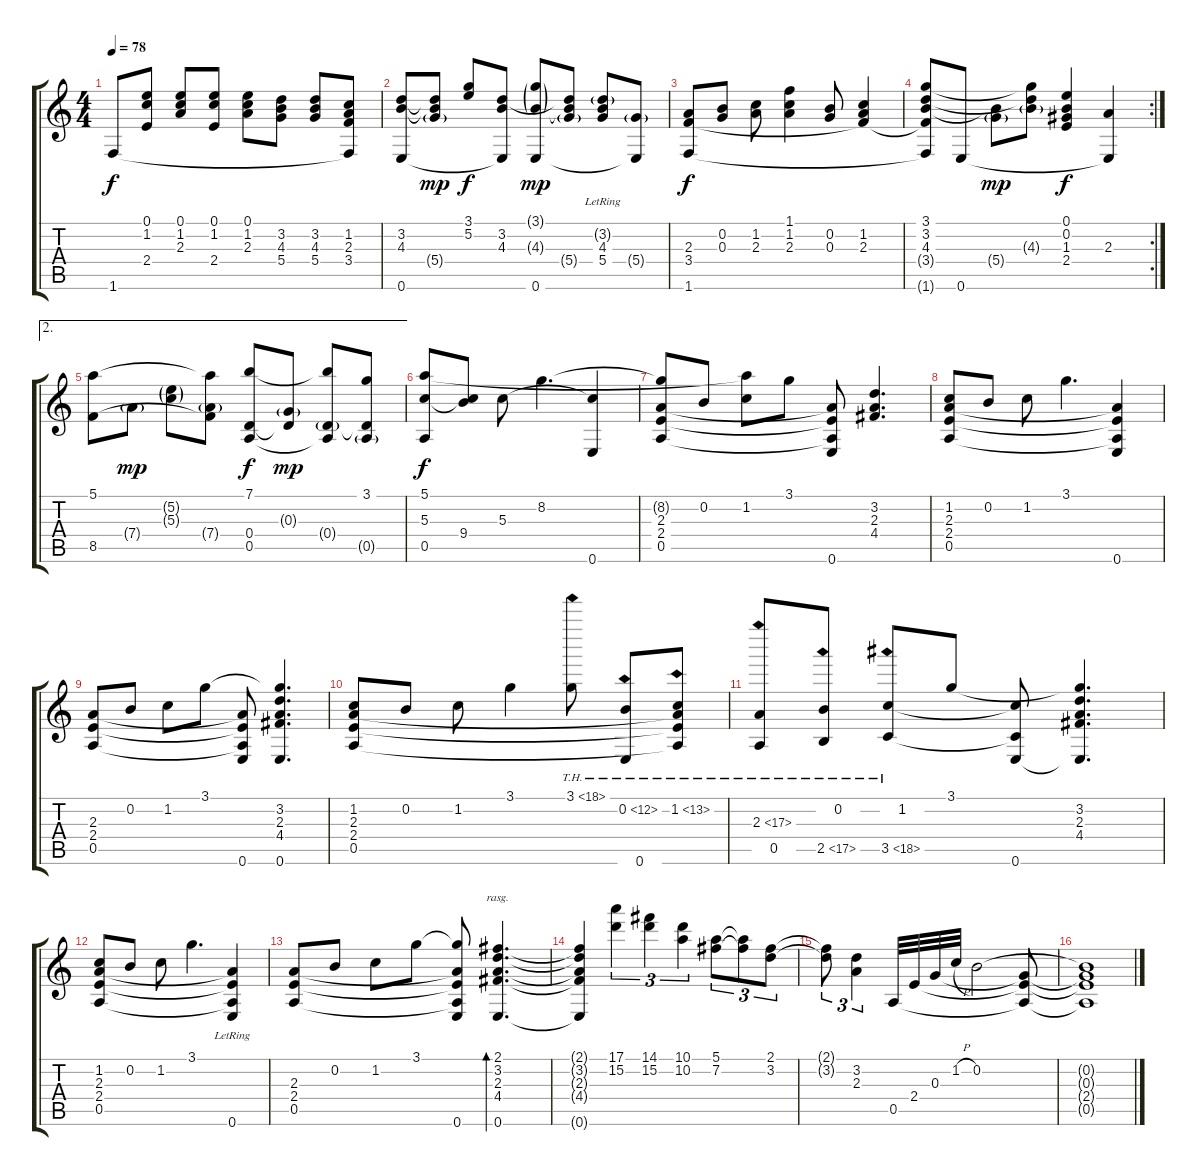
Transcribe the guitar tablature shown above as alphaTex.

\track "" {instrument acousticguitarsteel}
\staff {score tabs}
\tuning (E4 B3 G3 D3 A2 E2) {hide}
\ts (4 4)
\tempo 78
\clef g2
\ks c
1.6.8{dy f} (0.1 1.2 2.4).8 (0.1 1.2 2.3).8 (0.1 1.2 2.4).8 (0.1 1.2 2.3).8 (3.2 4.3 5.4).8 (3.2 4.3 5.4).8 (1.2 2.3 3.4 1.6{t}).8 |
(3.2 4.3 0.6).8 (3.2{t} 4.3{t} 5.4{g}).8{dy mp} (3.1 5.2).8{dy f} (3.2 4.3 0.6{t}).8 (3.1{g} 4.3{g} 0.6).8{dy mp} (3.2{t} 4.3{t} 5.4{g}).8 (3.2{g} 4.3{lr} 5.4{lr}).8 (5.4{g} 0.6{t}).8 |
(2.3 3.4 1.6).8{dy f} (0.2 0.3).8 (1.2 2.3).8 (1.1 1.2 2.3).4 (0.2 0.3).8 (1.2 2.3 3.4{t}).4 |
\rc 2
(3.1 3.2 4.3 3.4{t} 1.6{t}).8 0.6.8 (4.3{t} 5.4{g}).8{dy mp} (3.1{t} 3.2{t} 4.3{g}).8 (0.1 0.2 1.3 2.4).4{dy f} (2.3 0.6{t}).4 |
\ae 2
(5.1 8.5).8 7.4{g}.8{dy mp} (5.2{g} 5.3{g}).8 (5.1{t} 7.4{g} 8.5{t}).8 (7.1 0.4 0.5).8{dy f} (0.3{g} 0.4{t}).8{dy mp} (7.1{t} 0.4{g} 0.5{t}).8 (3.1 0.4{t} 0.5{g}).8 |
(5.1 5.3 0.5).8{dy f} (5.3{t} 9.4).8 5.3.8 8.2.4{d} (5.3{t} 0.6).4 |
(8.2{t} 2.3 2.4 0.5).8 0.2.8 (5.1{t} 1.2).8 3.1.8 (2.3{t} 2.4{t} 0.5{t} 0.6).8 (3.2 2.3 4.4).4{d} |
(1.2 2.3 2.4 0.5).8 0.2.8 1.2.8 3.1.4{d} (2.3{t} 2.4{t} 0.5{t} 0.6).4 |
(2.3 2.4 0.5).8 0.2.8 1.2.8 3.1.8 (2.3{t} 2.4{t} 0.5{t} 0.6).8 (3.1{t} 3.2 2.3 4.4 0.6).4{d} |
(1.2 2.3 2.4 0.5).8 0.2.8 1.2.8 3.1.4 3.1{th 15}.8 (0.2{th 12} 0.6).8 (1.2{th 12} 2.3{t} 2.4{t} 0.5{t}).8 |
(2.3{th 15} 0.5).8 (0.2 2.5{th 15}).8 (1.2 3.5{th 15}).8 3.1.8 (1.2{t} 3.5{t} 0.6).8 (3.1{t} 3.2 2.3 4.4 0.6{t}).4{d} |
(1.2 2.3 2.4 0.5).8 0.2.8 1.2.8 3.1.4{d} (2.3{t} 2.4{t} 0.5{t} 0.6{lr}).4 |
(2.3 2.4 0.5).8 0.2.8 1.2.8 3.1.8 (3.1{t} 2.3{t} 2.4{t} 0.5{t} 0.6).8 (2.1 3.2 2.3 4.4 0.6).4{d bd 60 rasg ii} |
(2.1{t} 3.2{t} 2.3{t} 4.4{t} 0.6{t}).4 (17.1 15.2).4{tu (3 2)} (14.1 15.2).4{tu (3 2)} (10.1 10.2).4{tu (3 2)} (5.1 7.2).8{tu (3 2)} (5.1{t} 7.2{t}).8{tu (3 2)} (2.1 3.2).8{tu (3 2)} |
(2.1{t} 3.2{t}).8{tu (3 2)} (3.2 2.3).4{tu (3 2)} 0.5.32 2.4.32 0.3.32 1.2{h}.32 0.2.2 (0.3{t} 2.4{t} 0.5{t}).8 |
(0.2{t} 0.3{t} 2.4{t} 0.5{t}).1
